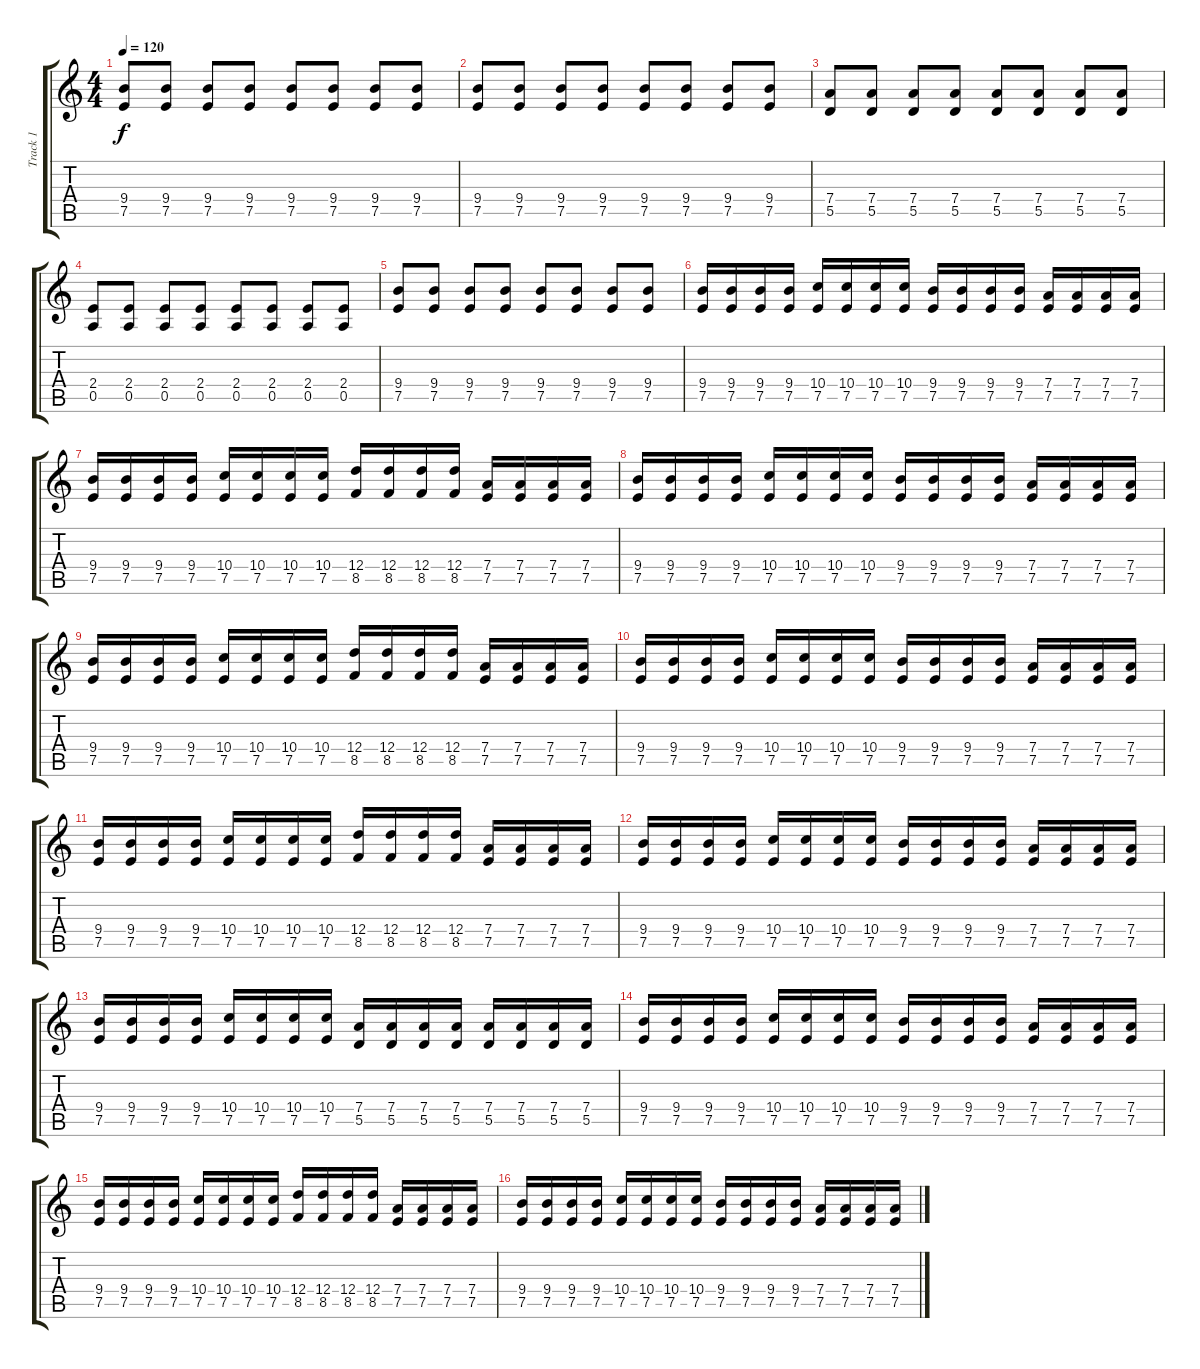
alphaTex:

\track ("Track 1" "Track 1") {instrument distortionguitar}
\staff {score tabs}
\tuning (E4 B3 G3 D3 A2 E2) {hide}
\ts (4 4)
\tempo 120
\clef g2
\ks c
(9.4 7.5).8{dy f} (9.4 7.5).8 (9.4 7.5).8 (9.4 7.5).8 (9.4 7.5).8 (9.4 7.5).8 (9.4 7.5).8 (9.4 7.5).8 |
(9.4 7.5).8 (9.4 7.5).8 (9.4 7.5).8 (9.4 7.5).8 (9.4 7.5).8 (9.4 7.5).8 (9.4 7.5).8 (9.4 7.5).8 |
(7.4 5.5).8 (7.4 5.5).8 (7.4 5.5).8 (7.4 5.5).8 (7.4 5.5).8 (7.4 5.5).8 (7.4 5.5).8 (7.4 5.5).8 |
(2.4 0.5).8 (2.4 0.5).8 (2.4 0.5).8 (2.4 0.5).8 (2.4 0.5).8 (2.4 0.5).8 (2.4 0.5).8 (2.4 0.5).8 |
(9.4 7.5).8 (9.4 7.5).8 (9.4 7.5).8 (9.4 7.5).8 (9.4 7.5).8 (9.4 7.5).8 (9.4 7.5).8 (9.4 7.5).8 |
(9.4 7.5).16 (9.4 7.5).16 (9.4 7.5).16 (9.4 7.5).16 (10.4 7.5).16 (10.4 7.5).16 (10.4 7.5).16 (10.4 7.5).16 (9.4 7.5).16 (9.4 7.5).16 (9.4 7.5).16 (9.4 7.5).16 (7.4 7.5).16 (7.4 7.5).16 (7.4 7.5).16 (7.4 7.5).16 |
(9.4 7.5).16 (9.4 7.5).16 (9.4 7.5).16 (9.4 7.5).16 (10.4 7.5).16 (10.4 7.5).16 (10.4 7.5).16 (10.4 7.5).16 (12.4 8.5).16 (12.4 8.5).16 (12.4 8.5).16 (12.4 8.5).16 (7.4 7.5).16 (7.4 7.5).16 (7.4 7.5).16 (7.4 7.5).16 |
(9.4 7.5).16 (9.4 7.5).16 (9.4 7.5).16 (9.4 7.5).16 (10.4 7.5).16 (10.4 7.5).16 (10.4 7.5).16 (10.4 7.5).16 (9.4 7.5).16 (9.4 7.5).16 (9.4 7.5).16 (9.4 7.5).16 (7.4 7.5).16 (7.4 7.5).16 (7.4 7.5).16 (7.4 7.5).16 |
(9.4 7.5).16 (9.4 7.5).16 (9.4 7.5).16 (9.4 7.5).16 (10.4 7.5).16 (10.4 7.5).16 (10.4 7.5).16 (10.4 7.5).16 (12.4 8.5).16 (12.4 8.5).16 (12.4 8.5).16 (12.4 8.5).16 (7.4 7.5).16 (7.4 7.5).16 (7.4 7.5).16 (7.4 7.5).16 |
(9.4 7.5).16 (9.4 7.5).16 (9.4 7.5).16 (9.4 7.5).16 (10.4 7.5).16 (10.4 7.5).16 (10.4 7.5).16 (10.4 7.5).16 (9.4 7.5).16 (9.4 7.5).16 (9.4 7.5).16 (9.4 7.5).16 (7.4 7.5).16 (7.4 7.5).16 (7.4 7.5).16 (7.4 7.5).16 |
(9.4 7.5).16 (9.4 7.5).16 (9.4 7.5).16 (9.4 7.5).16 (10.4 7.5).16 (10.4 7.5).16 (10.4 7.5).16 (10.4 7.5).16 (12.4 8.5).16 (12.4 8.5).16 (12.4 8.5).16 (12.4 8.5).16 (7.4 7.5).16 (7.4 7.5).16 (7.4 7.5).16 (7.4 7.5).16 |
(9.4 7.5).16 (9.4 7.5).16 (9.4 7.5).16 (9.4 7.5).16 (10.4 7.5).16 (10.4 7.5).16 (10.4 7.5).16 (10.4 7.5).16 (9.4 7.5).16 (9.4 7.5).16 (9.4 7.5).16 (9.4 7.5).16 (7.4 7.5).16 (7.4 7.5).16 (7.4 7.5).16 (7.4 7.5).16 |
(9.4 7.5).16 (9.4 7.5).16 (9.4 7.5).16 (9.4 7.5).16 (10.4 7.5).16 (10.4 7.5).16 (10.4 7.5).16 (10.4 7.5).16 (7.4 5.5).16 (7.4 5.5).16 (7.4 5.5).16 (7.4 5.5).16 (7.4 5.5).16 (7.4 5.5).16 (7.4 5.5).16 (7.4 5.5).16 |
(9.4 7.5).16 (9.4 7.5).16 (9.4 7.5).16 (9.4 7.5).16 (10.4 7.5).16 (10.4 7.5).16 (10.4 7.5).16 (10.4 7.5).16 (9.4 7.5).16 (9.4 7.5).16 (9.4 7.5).16 (9.4 7.5).16 (7.4 7.5).16 (7.4 7.5).16 (7.4 7.5).16 (7.4 7.5).16 |
(9.4 7.5).16 (9.4 7.5).16 (9.4 7.5).16 (9.4 7.5).16 (10.4 7.5).16 (10.4 7.5).16 (10.4 7.5).16 (10.4 7.5).16 (12.4 8.5).16 (12.4 8.5).16 (12.4 8.5).16 (12.4 8.5).16 (7.4 7.5).16 (7.4 7.5).16 (7.4 7.5).16 (7.4 7.5).16 |
(9.4 7.5).16 (9.4 7.5).16 (9.4 7.5).16 (9.4 7.5).16 (10.4 7.5).16 (10.4 7.5).16 (10.4 7.5).16 (10.4 7.5).16 (9.4 7.5).16 (9.4 7.5).16 (9.4 7.5).16 (9.4 7.5).16 (7.4 7.5).16 (7.4 7.5).16 (7.4 7.5).16 (7.4 7.5).16
